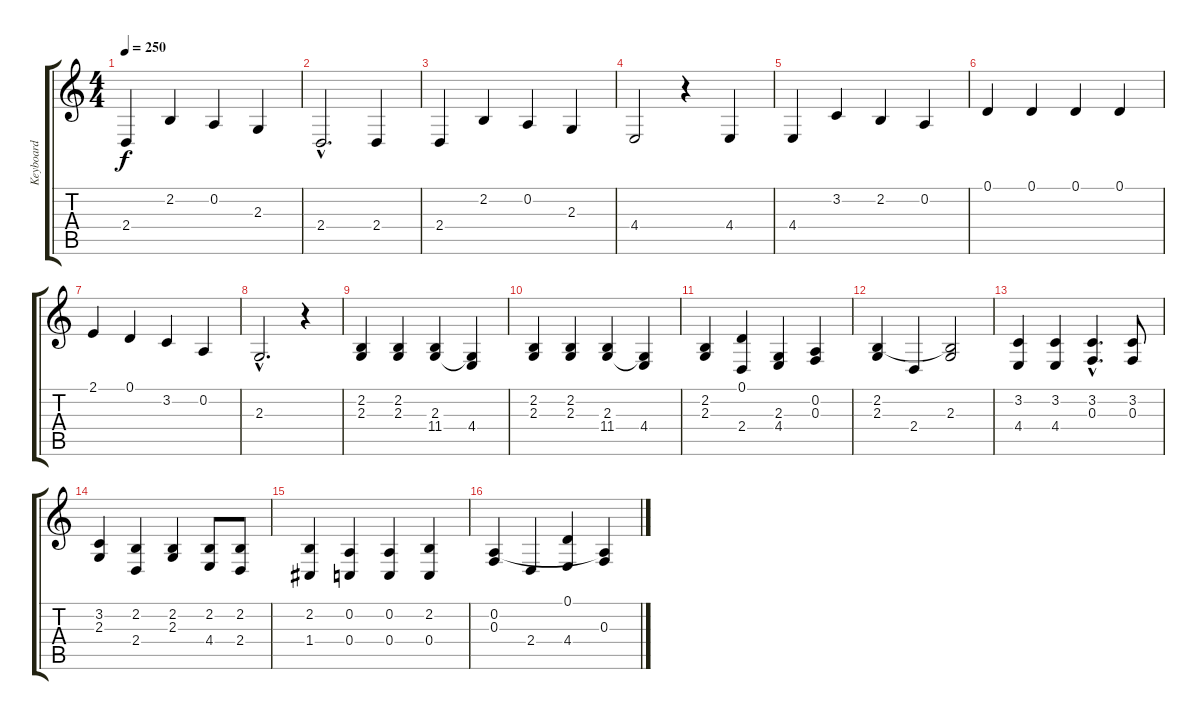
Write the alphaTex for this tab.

\track ("Keyboard" "Keyboard") {instrument steeldrums}
\staff {score tabs}
\tuning (D4 A3 F3 C3 G2 D2) {hide}
\ts (4 4)
\tempo 250
\clef g2
\ks c
2.4.4{dy f} 2.2.4 0.2.4 2.3.4 |
2.4{hac}.2{d} 2.4.4 |
2.4.4 2.2.4 0.2.4 2.3.4 |
4.4.2 r.4 4.4.4 |
4.4.4 3.2.4 2.2.4 0.2.4 |
0.1.4 0.1.4 0.1.4 0.1.4 |
2.1.4 0.1.4 3.2.4 0.2.4 |
2.3{hac}.2{d} r.4 |
(2.2 2.3).4 (2.2 2.3).4 (2.3 11.4).4 (2.3{t} 4.4).4 |
(2.2 2.3).4 (2.2 2.3).4 (2.3 11.4).4 (2.3{t} 4.4).4 |
(2.2 2.3).4 (0.1 2.4).4 (2.3 4.4).4 (0.2 0.3).4 |
(2.2 2.3).4 2.4.4 (2.2{t} 2.3).2 |
(3.2 4.4).4 (3.2 4.4).4 (3.2{hac} 0.3{hac}).4{d} (3.2 0.3).8 |
(3.2 2.3).4 (2.2 2.4).4 (2.2 2.3).4 (2.2 4.4).8 (2.2 2.4).8 |
(2.2 1.4).4 (0.2 0.4).4 (0.2 0.4).4 (2.2 0.4).4 |
(0.2 0.3).4 2.4.4 (0.1 4.4).4 (0.2{t} 0.3).4
